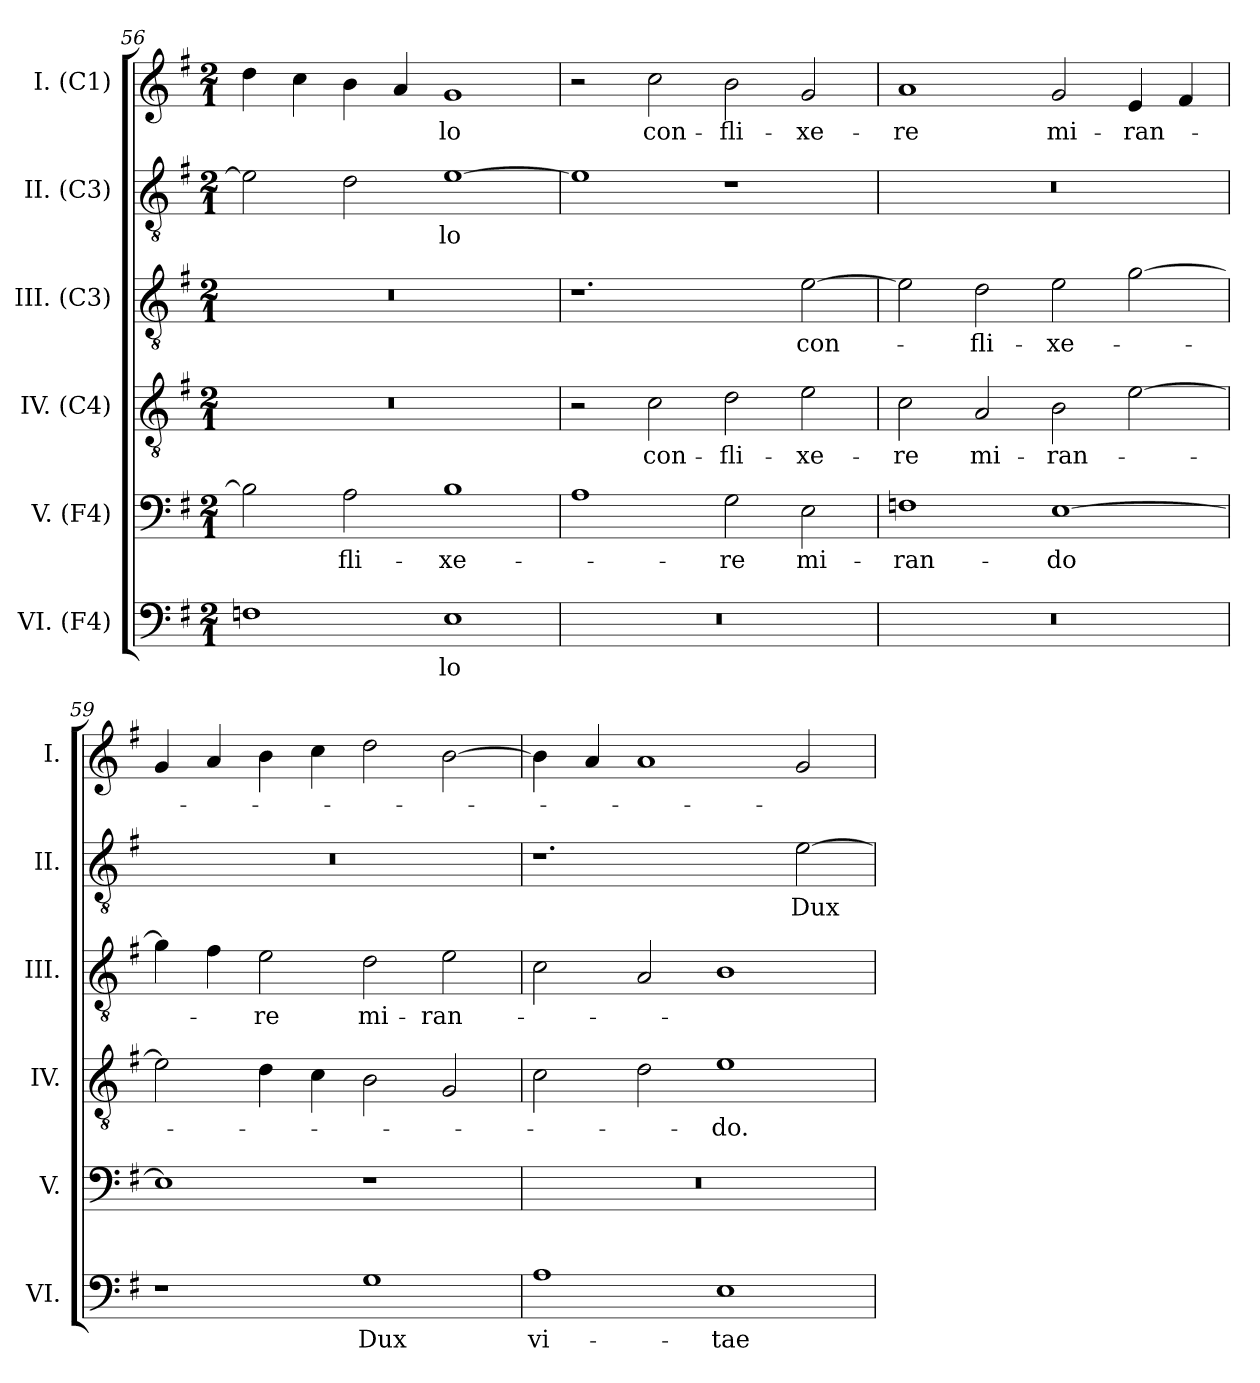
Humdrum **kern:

**kern	**text	**kern	**text	**kern	**text	**kern	**text	**kern	**text	**kern	**text
*part6	*part6	*part5	*part5	*part4	*part4	*part3	*part3	*part2	*part2	*part1	*part1
*staff6	*staff6	*staff5	*staff5	*staff4	*staff4	*staff3	*staff3	*staff2	*staff2	*staff1	*staff1
*I"VI. (F4)	*	*I"V. (F4)	*	*I"IV. (C4)	*	*I"III. (C3)	*	*I"II. (C3)	*	*I"I. (C1)	*
*I'VI.	*	*I'V.	*	*I'IV.	*	*I'III.	*	*I'II.	*	*I'I.	*
*clefF4	*	*clefF4	*	*clefGv2	*	*clefGv2	*	*clefGv2	*	*clefG2	*
*	*	*	*	*ITrd7c12	*	*ITrd7c12	*	*ITrd7c12	*	*	*
*k[f#]	*	*k[f#]	*	*k[f#]	*	*k[f#]	*	*k[f#]	*	*k[f#]	*
*G:	*	*G:	*	*G:	*	*G:	*	*G:	*	*G:	*
*M2/1	*	*M2/1	*	*M2/1	*	*M2/1	*	*M2/1	*	*M2/1	*
=56	=56	=56	=56	=56	=56	=56	=56	=56	=56	=56	=56
!	!	!	!	!LO:N:vis=1	!	!LO:N:vis=1	!	!	!	!	!
1Fni	.	2Bi\]	.	0r	.	0r	.	2Ei\]	.	4ddi\	.
.	.	.	.	.	.	.	.	.	.	4cci\	.
!	!	!	!LO:LY:b:color=#000000	!	!	!	!	!	!	!	!
.	.	2Ai\	-fli-	.	.	.	.	2Di\	.	4bi\	.
.	.	.	.	.	.	.	.	.	.	4ai/	.
!	!LO:LY:b:color=#000000	!	!	!	!	!	!	!	!	!	!
!	!	!	!LO:LY:b:color=#000000	!	!	!	!	!	!	!	!
!	!	!	!	!	!	!	!	!	!LO:LY:b:color=#000000	!	!
!	!	!	!	!	!	!	!	!	!	!	!LO:LY:b:color=#000000
1Ei	-lo	1Bi	-xe-	.	.	.	.	[1Ei	-lo	1gi	-lo
=57	=57	=57	=57	=57	=57	=57	=57	=57	=57	=57	=57
!LO:N:vis=1	!	!	!	!	!	!	!	!	!	!	!
0r	.	1Ai	.	2r	.	1.r	.	1Ei]	.	2r	.
!	!	!	!	!	!LO:LY:b:color=#000000	!	!	!	!	!	!
!	!	!	!	!	!	!	!	!	!	!	!LO:LY:b:color=#000000
.	.	.	.	2Ci\	con-	.	.	.	.	2cci\	con-
!	!	!	!LO:LY:b:color=#000000	!	!	!	!	!	!	!	!
!	!	!	!	!	!LO:LY:b:color=#000000	!	!	!	!	!	!
!	!	!	!	!	!	!	!	!	!	!	!LO:LY:b:color=#000000
.	.	2Gi\	-re	2Di\	-fli-	.	.	1r	.	2bi\	-fli-
!	!	!	!LO:LY:b:color=#000000	!	!	!	!	!	!	!	!
!	!	!	!	!	!LO:LY:b:color=#000000	!	!	!	!	!	!
!	!	!	!	!	!	!	!LO:LY:b:color=#000000	!	!	!	!
!	!	!	!	!	!	!	!	!	!	!	!LO:LY:b:color=#000000
.	.	2Ei\	mi-	2Ei\	-xe-	[2Ei\	con-	.	.	2gi/	-xe-
=58	=58	=58	=58	=58	=58	=58	=58	=58	=58	=58	=58
!LO:N:vis=1	!	!	!	!	!	!	!	!	!	!	!
!	!	!	!LO:LY:b:color=#000000	!	!	!	!	!	!	!	!
!	!	!	!	!	!LO:LY:b:color=#000000	!	!	!LO:N:vis=1	!	!	!
!	!	!	!	!	!	!	!	!	!	!	!LO:LY:b:color=#000000
0r	.	1Fni	-ran-	2Ci\	-re	2Ei\]	.	0r	.	1ai	-re
!	!	!	!	!	!LO:LY:b:color=#000000	!	!	!	!	!	!
!	!	!	!	!	!	!	!LO:LY:b:color=#000000	!	!	!	!
.	.	.	.	2AAi/	mi-	2Di\	-fli-	.	.	.	.
!	!	!	!LO:LY:b:color=#000000	!	!	!	!	!	!	!	!
!	!	!	!	!	!LO:LY:b:color=#000000	!	!	!	!	!	!
!	!	!	!	!	!	!	!LO:LY:b:color=#000000	!	!	!	!
!	!	!	!	!	!	!	!	!	!	!	!LO:LY:b:color=#000000
.	.	[1Ei	-do	2BBi\	-ran-	2Ei\	-xe-	.	.	2gi/	mi-
!	!	!	!	!	!	!	!	!	!	!	!LO:LY:b:color=#000000
.	.	.	.	[2Ei\	.	[2Gi\	.	.	.	4ei/	-ran-
.	.	.	.	.	.	.	.	.	.	4f#i/	.
!!LO:PB:g=z
=59	=59	=59	=59	=59	=59	=59	=59	=59	=59	=59	=59
!	!	!	!	!	!	!	!	!LO:N:vis=1	!	!	!
1r	.	1Ei]	.	2Ei\]	.	4Gi\]	.	0r	.	4gi/	.
.	.	.	.	.	.	4F#i\	.	.	.	4ai/	.
!	!	!	!	!	!	!	!LO:LY:b:color=#000000	!	!	!	!
.	.	.	.	4Di\	.	2Ei\	-re	.	.	4bi\	.
.	.	.	.	4Ci\	.	.	.	.	.	4cci\	.
!	!LO:LY:b:color=#000000	!	!	!	!	!	!	!	!	!	!
!	!	!	!	!	!	!	!LO:LY:b:color=#000000	!	!	!	!
1Gi	Dux	1r	.	2BBi\	.	2Di\	mi-	.	.	2ddi\	.
!	!	!	!	!	!	!	!LO:LY:b:color=#000000	!	!	!	!
.	.	.	.	2GGi/	.	2Ei\	-ran-	.	.	[2bi\	.
=60	=60	=60	=60	=60	=60	=60	=60	=60	=60	=60	=60
!	!LO:LY:b:color=#000000	!LO:N:vis=1	!	!	!	!	!	!	!	!	!
1Ai	vi-	0r	.	2Ci\	.	2Ci\	.	1.r	.	4bi\]	.
.	.	.	.	.	.	.	.	.	.	4ai/	.
.	.	.	.	2Di\	.	2AAi/	.	.	.	1ai	.
!	!LO:LY:b:color=#000000	!	!	!	!	!	!	!	!	!	!
!	!	!	!	!	!LO:LY:b:color=#000000	!	!	!	!	!	!
1Ei	-tae	.	.	1Ei	-do.	1BBi	.	.	.	.	.
!	!	!	!	!	!	!	!	!	!LO:LY:b:color=#000000	!	!
.	.	.	.	.	.	.	.	[2Ei\	Dux	2gi/	.
=	=	=	=	=	=	=	=	=	=	=	=
*-	*-	*-	*-	*-	*-	*-	*-	*-	*-	*-	*-
